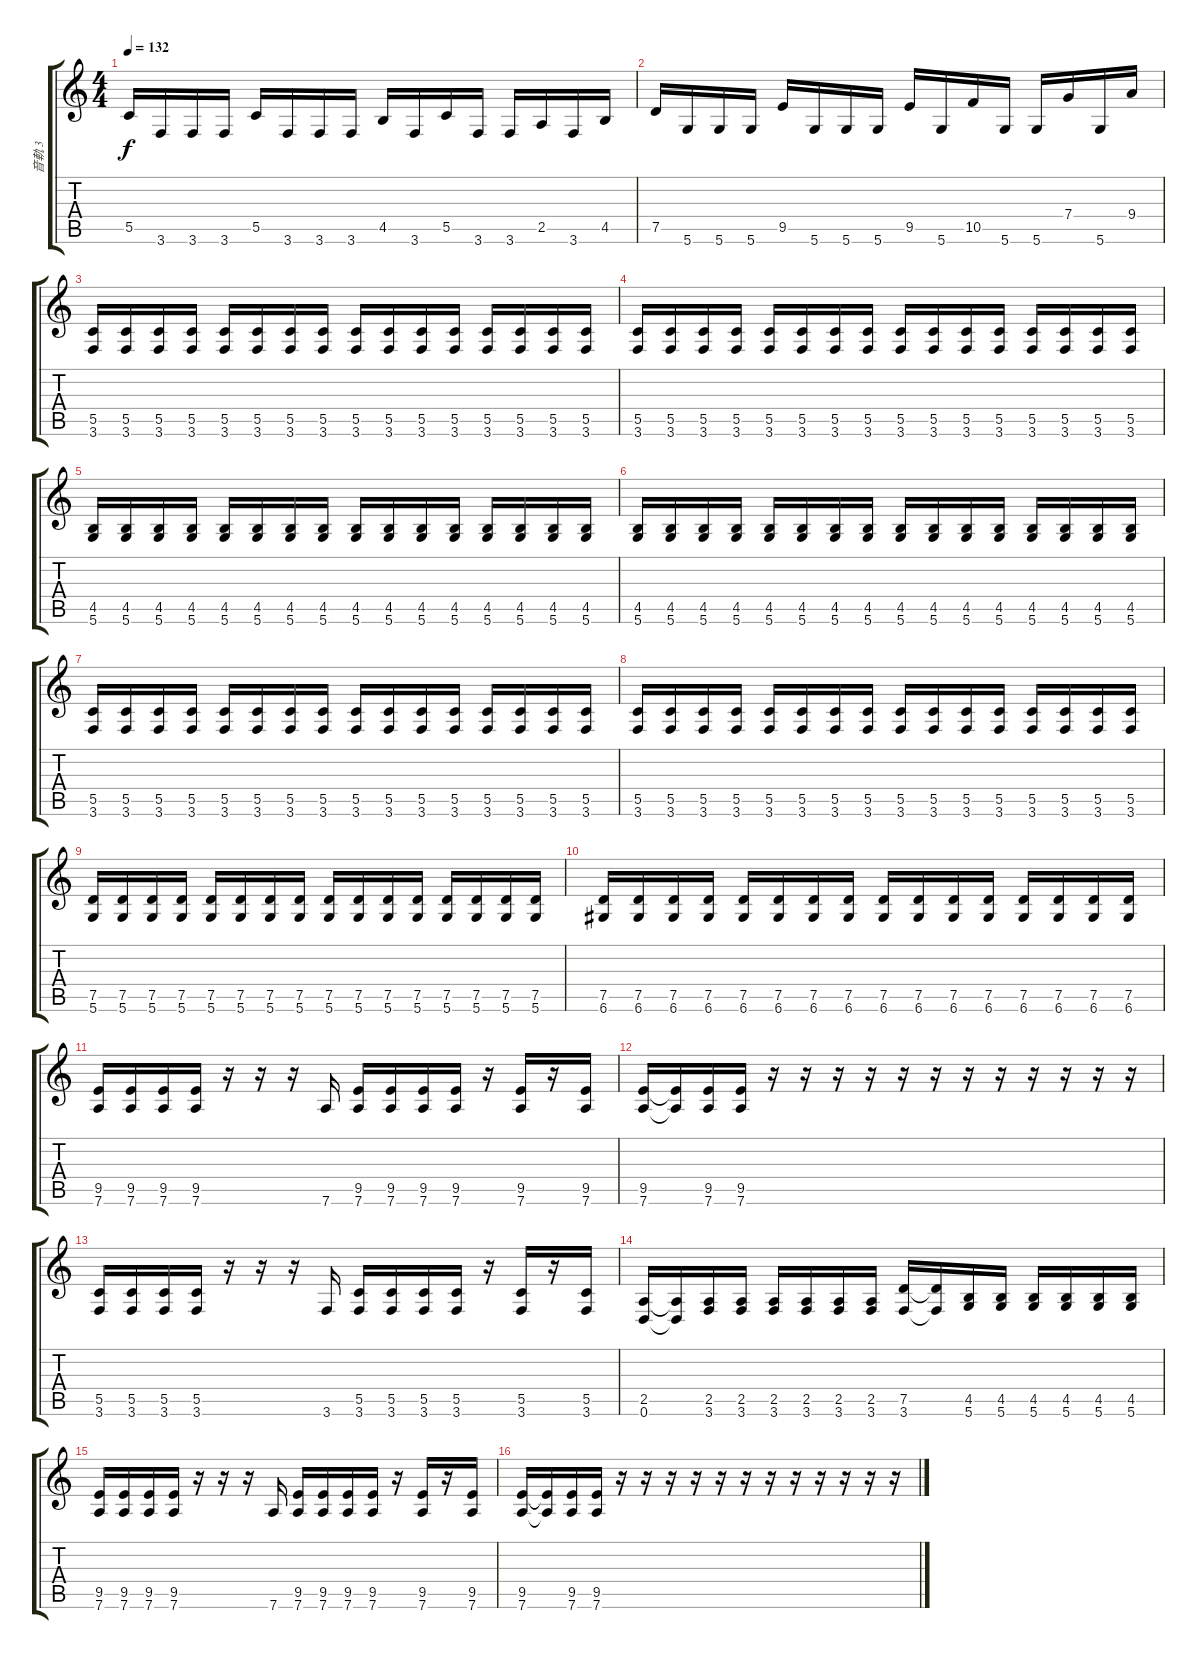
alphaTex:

\track ("音軌 3" "音軌 3") {instrument distortionguitar}
\staff {score tabs}
\tuning (D4 A3 F3 C3 G2 D2) {hide}
\ts (4 4)
\tempo 132
\clef g2
\ks c
5.5.16{dy f} 3.6.16 3.6.16 3.6.16 5.5.16 3.6.16 3.6.16 3.6.16 4.5.16 3.6.16 5.5.16 3.6.16 3.6.16 2.5.16 3.6.16 4.5.16 |
7.5.16 5.6.16 5.6.16 5.6.16 9.5.16 5.6.16 5.6.16 5.6.16 9.5.16 5.6.16 10.5.16 5.6.16 5.6.16 7.4.16 5.6.16 9.4.16 |
(5.5 3.6).16 (5.5 3.6).16 (5.5 3.6).16 (5.5 3.6).16 (5.5 3.6).16 (5.5 3.6).16 (5.5 3.6).16 (5.5 3.6).16 (5.5 3.6).16 (5.5 3.6).16 (5.5 3.6).16 (5.5 3.6).16 (5.5 3.6).16 (5.5 3.6).16 (5.5 3.6).16 (5.5 3.6).16 |
(5.5 3.6).16 (5.5 3.6).16 (5.5 3.6).16 (5.5 3.6).16 (5.5 3.6).16 (5.5 3.6).16 (5.5 3.6).16 (5.5 3.6).16 (5.5 3.6).16 (5.5 3.6).16 (5.5 3.6).16 (5.5 3.6).16 (5.5 3.6).16 (5.5 3.6).16 (5.5 3.6).16 (5.5 3.6).16 |
(4.5 5.6).16 (4.5 5.6).16 (4.5 5.6).16 (4.5 5.6).16 (4.5 5.6).16 (4.5 5.6).16 (4.5 5.6).16 (4.5 5.6).16 (4.5 5.6).16 (4.5 5.6).16 (4.5 5.6).16 (4.5 5.6).16 (4.5 5.6).16 (4.5 5.6).16 (4.5 5.6).16 (4.5 5.6).16 |
(4.5 5.6).16 (4.5 5.6).16 (4.5 5.6).16 (4.5 5.6).16 (4.5 5.6).16 (4.5 5.6).16 (4.5 5.6).16 (4.5 5.6).16 (4.5 5.6).16 (4.5 5.6).16 (4.5 5.6).16 (4.5 5.6).16 (4.5 5.6).16 (4.5 5.6).16 (4.5 5.6).16 (4.5 5.6).16 |
(5.5 3.6).16 (5.5 3.6).16 (5.5 3.6).16 (5.5 3.6).16 (5.5 3.6).16 (5.5 3.6).16 (5.5 3.6).16 (5.5 3.6).16 (5.5 3.6).16 (5.5 3.6).16 (5.5 3.6).16 (5.5 3.6).16 (5.5 3.6).16 (5.5 3.6).16 (5.5 3.6).16 (5.5 3.6).16 |
(5.5 3.6).16 (5.5 3.6).16 (5.5 3.6).16 (5.5 3.6).16 (5.5 3.6).16 (5.5 3.6).16 (5.5 3.6).16 (5.5 3.6).16 (5.5 3.6).16 (5.5 3.6).16 (5.5 3.6).16 (5.5 3.6).16 (5.5 3.6).16 (5.5 3.6).16 (5.5 3.6).16 (5.5 3.6).16 |
(7.5 5.6).16 (7.5 5.6).16 (7.5 5.6).16 (7.5 5.6).16 (7.5 5.6).16 (7.5 5.6).16 (7.5 5.6).16 (7.5 5.6).16 (7.5 5.6).16 (7.5 5.6).16 (7.5 5.6).16 (7.5 5.6).16 (7.5 5.6).16 (7.5 5.6).16 (7.5 5.6).16 (7.5 5.6).16 |
(7.5 6.6).16 (7.5 6.6).16 (7.5 6.6).16 (7.5 6.6).16 (7.5 6.6).16 (7.5 6.6).16 (7.5 6.6).16 (7.5 6.6).16 (7.5 6.6).16 (7.5 6.6).16 (7.5 6.6).16 (7.5 6.6).16 (7.5 6.6).16 (7.5 6.6).16 (7.5 6.6).16 (7.5 6.6).16 |
(9.5 7.6).16 (9.5 7.6).16 (9.5 7.6).16 (9.5 7.6).16 r.16 r.16 r.16 7.6.16 (9.5 7.6).16 (9.5 7.6).16 (9.5 7.6).16 (9.5 7.6).16 r.16 (9.5 7.6).16 r.16 (9.5 7.6).16 |
(9.5 7.6).16 (9.5{t} 7.6{t}).16 (9.5 7.6).16 (9.5 7.6).16 r.16 r.16 r.16 r.16 r.16 r.16 r.16 r.16 r.16 r.16 r.16 r.16 |
(5.5 3.6).16 (5.5 3.6).16 (5.5 3.6).16 (5.5 3.6).16 r.16 r.16 r.16 3.6.16 (5.5 3.6).16 (5.5 3.6).16 (5.5 3.6).16 (5.5 3.6).16 r.16 (5.5 3.6).16 r.16 (5.5 3.6).16 |
(2.5 0.6).16 (2.5{t} 0.6{t}).16 (2.5 3.6).16 (2.5 3.6).16 (2.5 3.6).16 (2.5 3.6).16 (2.5 3.6).16 (2.5 3.6).16 (7.5 3.6).16 (7.5{t} 3.6{t}).16 (4.5 5.6).16 (4.5 5.6).16 (4.5 5.6).16 (4.5 5.6).16 (4.5 5.6).16 (4.5 5.6).16 |
(9.5 7.6).16 (9.5 7.6).16 (9.5 7.6).16 (9.5 7.6).16 r.16 r.16 r.16 7.6.16 (9.5 7.6).16 (9.5 7.6).16 (9.5 7.6).16 (9.5 7.6).16 r.16 (9.5 7.6).16 r.16 (9.5 7.6).16 |
(9.5 7.6).16 (9.5{t} 7.6{t}).16 (9.5 7.6).16 (9.5 7.6).16 r.16 r.16 r.16 r.16 r.16 r.16 r.16 r.16 r.16 r.16 r.16 r.16
